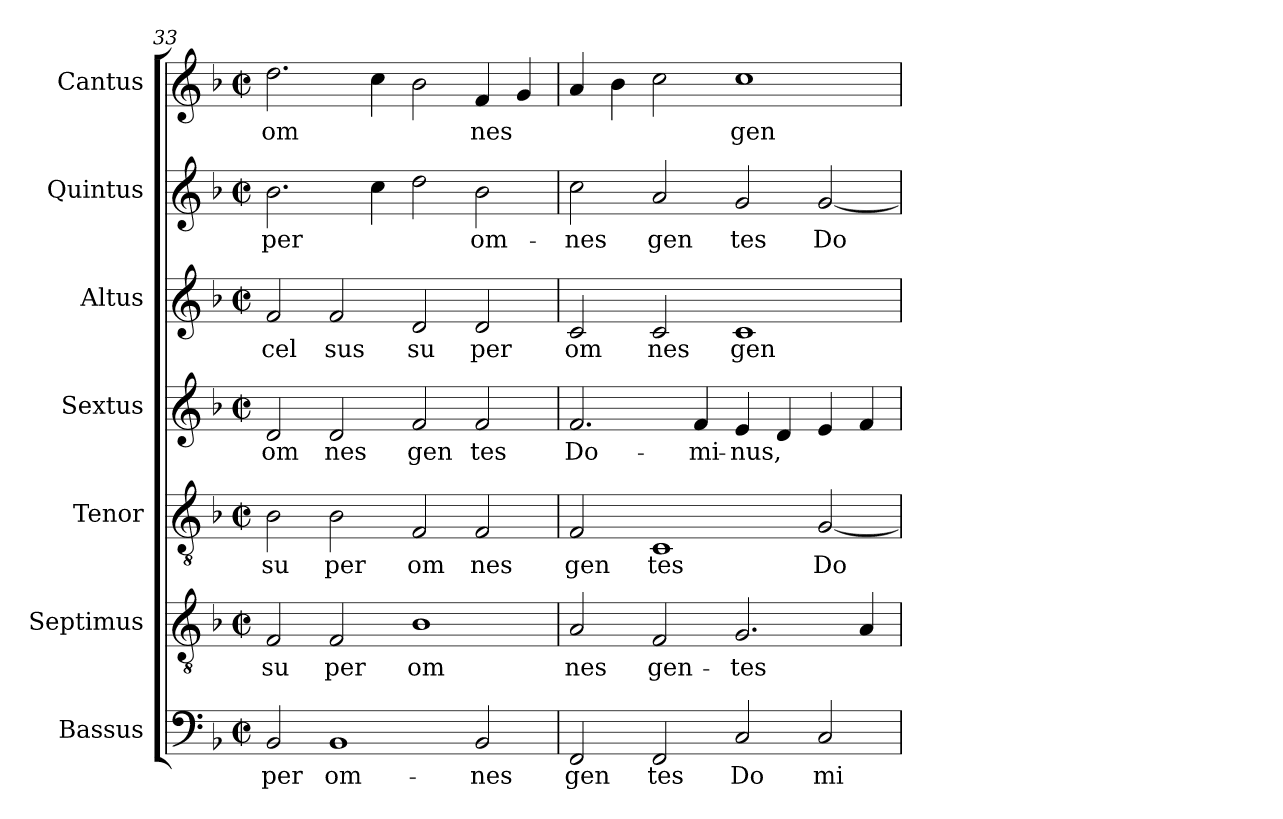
**kern	**text	**kern	**text	**kern	**text	**kern	**text	**kern	**text	**kern	**text	**kern	**text
*part7	*part7	*part6	*part6	*part5	*part5	*part4	*part4	*part3	*part3	*part2	*part2	*part1	*part1
*staff7	*staff7	*staff6	*staff6	*staff5	*staff5	*staff4	*staff4	*staff3	*staff3	*staff2	*staff2	*staff1	*staff1
*I"Bassus	*	*I"Septimus	*	*I"Tenor	*	*I"Sextus	*	*I"Altus	*	*I"Quintus	*	*I"Cantus	*
*clefF4	*	*clefGv2	*	*clefGv2	*	*clefG2	*	*clefG2	*	*clefG2	*	*clefG2	*
*k[b-]	*	*k[b-]	*	*k[b-]	*	*k[b-]	*	*k[b-]	*	*k[b-]	*	*k[b-]	*
*F:	*	*F:	*	*F:	*	*F:	*	*F:	*	*F:	*	*F:	*
*M2/2	*	*M2/2	*	*M2/2	*	*M2/2	*	*M2/2	*	*M2/2	*	*M2/2	*
*met(c|)	*	*met(c|)	*	*met(c|)	*	*met(c|)	*	*met(c|)	*	*met(c|)	*	*met(c|)	*
=33	=33	=33	=33	=33	=33	=33	=33	=33	=33	=33	=33	=33	=33
!	!LO:LY:b	!	!LO:LY:b	!	!LO:LY:b:cj	!	!LO:LY:b:cj	!	!LO:LY:b	!	!LO:LY:b:cj	!	!LO:LY:b:cj
2BB-/	-per	2F/	su	2B-\	su	2d/	om	2f/	cel	2.b-\	-per	2.dd\	om
!	!LO:LY:b	!	!LO:LY:b	!	!LO:LY:b:cj	!	!LO:LY:b:cj	!	!LO:LY:b	!	!	!	!
1BB-	om-	2F/	per	2B-\	per	2d/	nes	2f/	sus	.	.	.	.
!	!	!	!	!	!	!	!	!	!	!	!LO:LY:b:cj	!	!LO:LY:b:cj
.	.	.	.	.	.	.	.	.	.	4cc\	.	4cc\	.
!	!	!	!LO:LY:b	!	!LO:LY:b:cj	!	!LO:LY:b:cj	!	!LO:LY:b	!	!LO:LY:b:cj	!	!LO:LY:b:cj
.	.	1B-	om	2F/	om	2f/	gen	2d/	su	2dd\	.	2b-\	.
!	!LO:LY:b	!	!	!	!LO:LY:b:cj	!	!LO:LY:b:cj	!	!LO:LY:b	!	!LO:LY:b:cj	!	!LO:LY:b:cj
2BB-/	-nes	.	.	2F/	nes	2f/	tes	2d/	per	2b-\	om-	4f/	nes
!	!	!	!	!	!	!	!	!	!	!	!	!	!LO:LY:b:cj
.	.	.	.	.	.	.	.	.	.	.	.	4g/	.
!!LO:PB:g=z
=34	=34	=34	=34	=34	=34	=34	=34	=34	=34	=34	=34	=34	=34
!	!LO:LY:b	!	!LO:LY:b	!	!LO:LY:b:cj	!	!LO:LY:b:cj	!	!LO:LY:b	!	!LO:LY:b:cj	!	!LO:LY:b:cj
2FF/	gen	2A/	nes	2F/	gen	2.f/	Do-	2c/	om	2cc\	-nes	4a/	.
!	!	!	!	!	!	!	!	!	!	!	!	!	!LO:LY:b:cj
.	.	.	.	.	.	.	.	.	.	.	.	4b-\	.
!	!LO:LY:b	!	!LO:LY:b	!	!LO:LY:b:cj	!	!	!	!LO:LY:b	!	!LO:LY:b:cj	!	!LO:LY:b:cj
2FF/	tes	2F/	gen-	1C	tes	.	.	2c/	nes	2a/	gen	2cc\	.
!	!	!	!	!	!	!	!LO:LY:b:cj	!	!	!	!	!	!
.	.	.	.	.	.	4f/	-mi-	.	.	.	.	.	.
!	!LO:LY:b	!	!LO:LY:b	!	!	!	!LO:LY:b:cj	!	!LO:LY:b	!	!LO:LY:b:cj	!	!LO:LY:b:cj
2C/	Do	2.G/	-tes	.	.	4e/	-nus,	1c	gen	2g/	tes	1cc	gen-
!	!	!	!	!	!	!	!LO:LY:b:cj	!	!	!	!	!	!
.	.	.	.	.	.	4d/	.	.	.	.	.	.	.
!	!LO:LY:b	!	!	!	!LO:LY:b:cj	!	!LO:LY:b:cj	!	!	!	!LO:LY:b:cj	!	!
2C/	mi	.	.	[<2G/	Do	4e/	.	.	.	[<2g/	Do	.	.
!	!	!	!LO:LY:b	!	!	!	!LO:LY:b:cj	!	!	!	!	!	!
.	.	4A/	.	.	.	4f/	.	.	.	.	.	.	.
=	=	=	=	=	=	=	=	=	=	=	=	=	=
*-	*-	*-	*-	*-	*-	*-	*-	*-	*-	*-	*-	*-	*-
